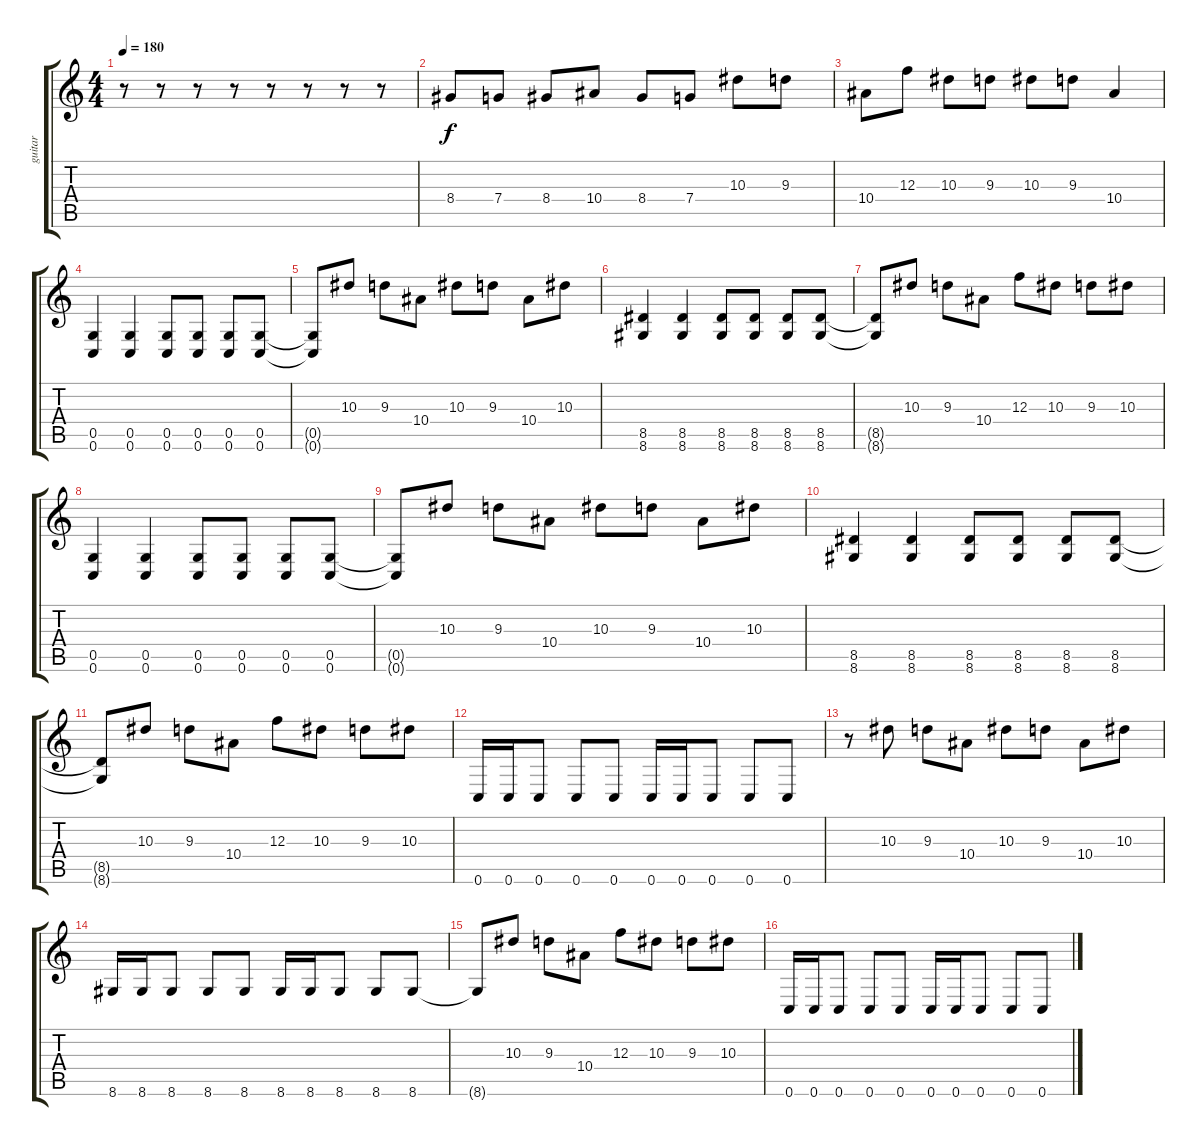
\track ("guitar" "guitar") {instrument distortionguitar}
\staff {score tabs}
\tuning (D4 A3 F3 C3 G2 C2) {hide}
\ts (4 4)
\tempo 180
\clef g2
\ks c
r.8{dy f} r.8 r.8 r.8 r.8 r.8 r.8 r.8 |
8.4.8 7.4.8 8.4.8 10.4.8 8.4.8 7.4.8 10.3.8 9.3.8 |
10.4.8 12.3.8 10.3.8 9.3.8 10.3.8 9.3.8 10.4.4 |
(0.5 0.6).4 (0.5 0.6).4 (0.5 0.6).8 (0.5 0.6).8 (0.5 0.6).8 (0.5 0.6).8 |
(0.5{t} 0.6{t}).8 10.3.8 9.3.8 10.4.8 10.3.8 9.3.8 10.4.8 10.3.8 |
(8.5 8.6).4 (8.5 8.6).4 (8.5 8.6).8 (8.5 8.6).8 (8.5 8.6).8 (8.5 8.6).8 |
(8.5{t} 8.6{t}).8 10.3.8 9.3.8 10.4.8 12.3.8 10.3.8 9.3.8 10.3.8 |
(0.5 0.6).4 (0.5 0.6).4 (0.5 0.6).8 (0.5 0.6).8 (0.5 0.6).8 (0.5 0.6).8 |
(0.5{t} 0.6{t}).8 10.3.8 9.3.8 10.4.8 10.3.8 9.3.8 10.4.8 10.3.8 |
(8.5 8.6).4 (8.5 8.6).4 (8.5 8.6).8 (8.5 8.6).8 (8.5 8.6).8 (8.5 8.6).8 |
(8.5{t} 8.6{t}).8 10.3.8 9.3.8 10.4.8 12.3.8 10.3.8 9.3.8 10.3.8 |
0.6.16 0.6.16 0.6.8 0.6.8 0.6.8 0.6.16 0.6.16 0.6.8 0.6.8 0.6.8 |
r.8 10.3.8 9.3.8 10.4.8 10.3.8 9.3.8 10.4.8 10.3.8 |
8.6.16 8.6.16 8.6.8 8.6.8 8.6.8 8.6.16 8.6.16 8.6.8 8.6.8 8.6.8 |
8.6{t}.8 10.3.8 9.3.8 10.4.8 12.3.8 10.3.8 9.3.8 10.3.8 |
0.6.16 0.6.16 0.6.8 0.6.8 0.6.8 0.6.16 0.6.16 0.6.8 0.6.8 0.6.8
